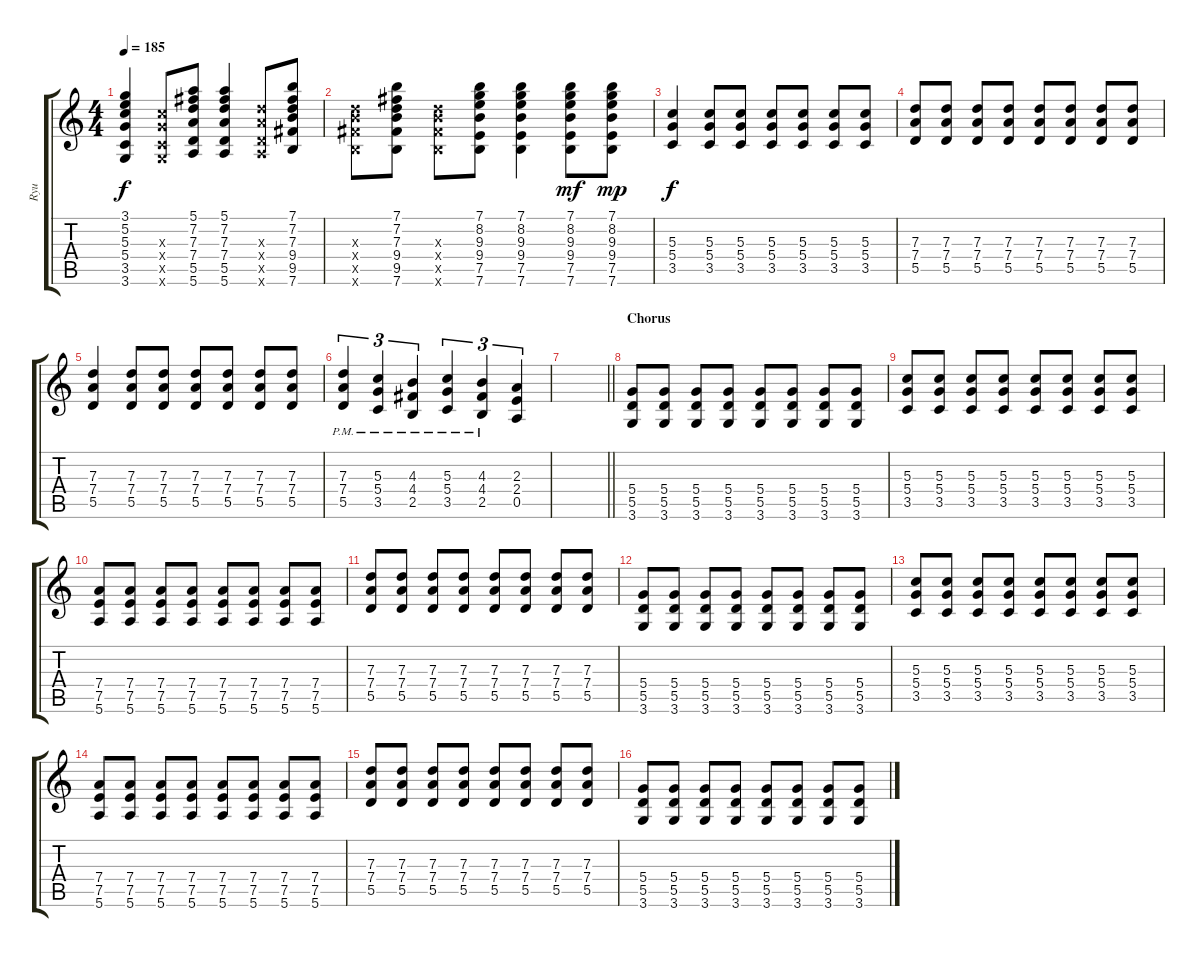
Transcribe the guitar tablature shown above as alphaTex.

\track ("Ryu" "Ryu") {instrument distortionguitar}
\staff {score tabs}
\tuning (E4 B3 G3 D3 A2 E2) {hide}
\ts (4 4)
\tempo 185
\clef g2
\ks c
(3.1 5.2 5.3 5.4 3.5 3.6).4{dy f} (5.3{x} 5.4{x} 3.5{x} 3.6{x}).8 (5.1 7.2 7.3 7.4 5.5 5.6).8 (5.1 7.2 7.3 7.4 5.5 5.6).4 (7.3{x} 7.4{x} 5.5{x} 5.6{x}).8 (7.1 7.2 7.3 9.4 9.5 7.6).8 |
(7.3{x} 9.4{x} 9.5{x} 7.6{x}).8 (7.1 7.2 7.3 9.4 9.5 7.6).8 (7.3{x} 9.4{x} 9.5{x} 7.6{x}).8 (7.1 8.2 9.3 9.4 7.5 7.6).8 (7.1 8.2 9.3 9.4 7.5 7.6).4 (7.1 8.2 9.3 9.4 7.5 7.6).8{dy mf} (7.1 8.2 9.3 9.4 7.5 7.6).8{dy mp} |
(5.3 5.4 3.5).4{dy f volume 15 instrument distortionguitar} (5.3 5.4 3.5).8 (5.3 5.4 3.5).8 (5.3 5.4 3.5).8 (5.3 5.4 3.5).8 (5.3 5.4 3.5).8 (5.3 5.4 3.5).8 |
(7.3 7.4 5.5).8 (7.3 7.4 5.5).8 (7.3 7.4 5.5).8 (7.3 7.4 5.5).8 (7.3 7.4 5.5).8 (7.3 7.4 5.5).8 (7.3 7.4 5.5).8 (7.3 7.4 5.5).8 |
(7.3 7.4 5.5).4 (7.3 7.4 5.5).8 (7.3 7.4 5.5).8 (7.3 7.4 5.5).8 (7.3 7.4 5.5).8 (7.3 7.4 5.5).8 (7.3 7.4 5.5).8 |
(7.3{pm} 7.4{pm} 5.5{pm}).4{tu (3 2)} (5.3{pm} 5.4{pm} 3.5{pm}).4{tu (3 2)} (4.3{pm} 4.4{pm} 2.5{pm}).4{tu (3 2)} (5.3{pm} 5.4{pm} 3.5{pm}).4{tu (3 2)} (4.3{pm} 4.4{pm} 2.5{pm}).4{tu (3 2)} (2.3 2.4 0.5).4{tu (3 2)} |
\barLineRight lightlight
|
\section ("" "Chorus")
(5.4 5.5 3.6).8 (5.4 5.5 3.6).8 (5.4 5.5 3.6).8 (5.4 5.5 3.6).8 (5.4 5.5 3.6).8 (5.4 5.5 3.6).8 (5.4 5.5 3.6).8 (5.4 5.5 3.6).8 |
(5.3 5.4 3.5).8 (5.3 5.4 3.5).8 (5.3 5.4 3.5).8 (5.3 5.4 3.5).8 (5.3 5.4 3.5).8 (5.3 5.4 3.5).8 (5.3 5.4 3.5).8 (5.3 5.4 3.5).8 |
(7.4 7.5 5.6).8 (7.4 7.5 5.6).8 (7.4 7.5 5.6).8 (7.4 7.5 5.6).8 (7.4 7.5 5.6).8 (7.4 7.5 5.6).8 (7.4 7.5 5.6).8 (7.4 7.5 5.6).8 |
(7.3 7.4 5.5).8 (7.3 7.4 5.5).8 (7.3 7.4 5.5).8 (7.3 7.4 5.5).8 (7.3 7.4 5.5).8 (7.3 7.4 5.5).8 (7.3 7.4 5.5).8 (7.3 7.4 5.5).8 |
(5.4 5.5 3.6).8 (5.4 5.5 3.6).8 (5.4 5.5 3.6).8 (5.4 5.5 3.6).8 (5.4 5.5 3.6).8 (5.4 5.5 3.6).8 (5.4 5.5 3.6).8 (5.4 5.5 3.6).8 |
(5.3 5.4 3.5).8 (5.3 5.4 3.5).8 (5.3 5.4 3.5).8 (5.3 5.4 3.5).8 (5.3 5.4 3.5).8 (5.3 5.4 3.5).8 (5.3 5.4 3.5).8 (5.3 5.4 3.5).8 |
(7.4 7.5 5.6).8 (7.4 7.5 5.6).8 (7.4 7.5 5.6).8 (7.4 7.5 5.6).8 (7.4 7.5 5.6).8 (7.4 7.5 5.6).8 (7.4 7.5 5.6).8 (7.4 7.5 5.6).8 |
(7.3 7.4 5.5).8 (7.3 7.4 5.5).8 (7.3 7.4 5.5).8 (7.3 7.4 5.5).8 (7.3 7.4 5.5).8 (7.3 7.4 5.5).8 (7.3 7.4 5.5).8 (7.3 7.4 5.5).8 |
(5.4 5.5 3.6).8 (5.4 5.5 3.6).8 (5.4 5.5 3.6).8 (5.4 5.5 3.6).8 (5.4 5.5 3.6).8 (5.4 5.5 3.6).8 (5.4 5.5 3.6).8 (5.4 5.5 3.6).8
